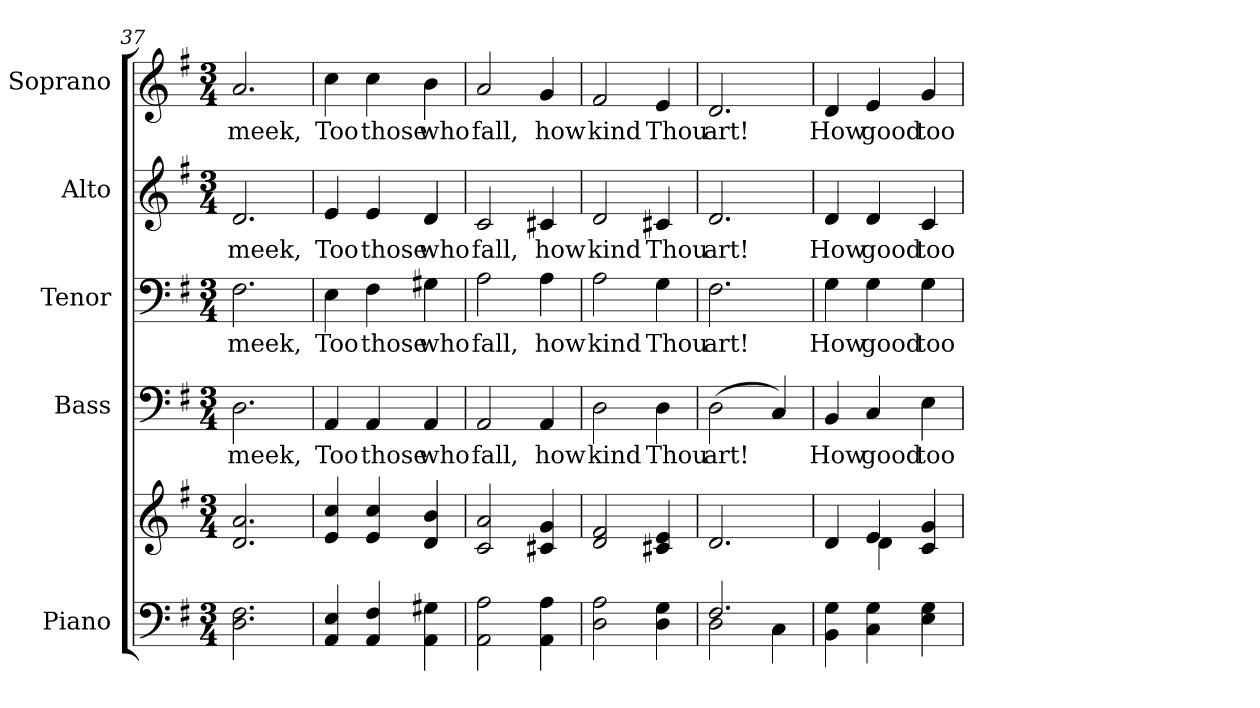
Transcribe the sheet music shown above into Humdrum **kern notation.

**kern	**kern	**kern	**text	**kern	**text	**kern	**text	**kern	**text
*part5	*part5	*part4	*part4	*part3	*part3	*part2	*part2	*part1	*part1
*staff6	*staff5	*staff4	*staff4	*staff3	*staff3	*staff2	*staff2	*staff1	*staff1
*I"Piano	*	*I"Bass	*	*I"Tenor	*	*I"Alto	*	*I"Soprano	*
*I'Pno.	*	*I'B.	*	*I'T.	*	*I'A.	*	*I'S.	*
*clefF4	*clefG2	*clefF4	*	*clefF4	*	*clefG2	*	*clefG2	*
*k[f#]	*k[f#]	*k[f#]	*	*k[f#]	*	*k[f#]	*	*k[f#]	*
*G:	*G:	*G:	*	*G:	*	*G:	*	*G:	*
*M3/4	*M3/4	*M3/4	*	*M3/4	*	*M3/4	*	*M3/4	*
=37	=37	=37	=37	=37	=37	=37	=37	=37	=37
!	!	!	!LO:LY:b:color=#000000	!	!	!	!	!	!
!	!	!	!	!	!LO:LY:b:color=#000000	!	!	!	!
!	!	!	!	!	!	!	!LO:LY:b:color=#000000	!	!
!	!	!	!	!	!	!	!	!	!LO:LY:b:color=#000000
2.Di\ 2.F#i	2.di/ 2.ai	2.Di\	meek,	2.F#i\	meek,	2.di/	meek,	2.ai/	meek,
=38	=38	=38	=38	=38	=38	=38	=38	=38	=38
!	!	!	!LO:LY:b:color=#000000	!	!	!	!	!	!
!	!	!	!	!	!LO:LY:b:color=#000000	!	!	!	!
!	!	!	!	!	!	!	!LO:LY:b:color=#000000	!	!
!	!	!	!	!	!	!	!	!	!LO:LY:b:color=#000000
4AAi/ 4Ei	4ei/ 4cci	4AAi/	Too	4Ei\	Too	4ei/	Too	4cci\	Too
!	!	!	!LO:LY:b:color=#000000	!	!	!	!	!	!
!	!	!	!	!	!LO:LY:b:color=#000000	!	!	!	!
!	!	!	!	!	!	!	!LO:LY:b:color=#000000	!	!
!	!	!	!	!	!	!	!	!	!LO:LY:b:color=#000000
4AAi/ 4F#i	4ei/ 4cci	4AAi/	those	4F#i\	those	4ei/	those	4cci\	those
!	!	!	!LO:LY:b:color=#000000	!	!	!	!	!	!
!	!	!	!	!	!LO:LY:b:color=#000000	!	!	!	!
!	!	!	!	!	!	!	!LO:LY:b:color=#000000	!	!
!	!	!	!	!	!	!	!	!	!LO:LY:b:color=#000000
4AAi\ 4G#Xi	4di/ 4bi	4AAi/	who	4G#Xi\	who	4di/	who	4bi\	who
!!LO:PB:g=z
=39	=39	=39	=39	=39	=39	=39	=39	=39	=39
!	!	!	!LO:LY:b:color=#000000	!	!	!	!	!	!
!	!	!	!	!	!LO:LY:b:color=#000000	!	!	!	!
!	!	!	!	!	!	!	!LO:LY:b:color=#000000	!	!
!	!	!	!	!	!	!	!	!	!LO:LY:b:color=#000000
2AAi\ 2Ai	2ci/ 2ai	2AAi/	fall,	2Ai\	fall,	2ci/	fall,	2ai/	fall,
!	!	!	!LO:LY:b:color=#000000	!	!	!	!	!	!
!	!	!	!	!	!LO:LY:b:color=#000000	!	!	!	!
!	!	!	!	!	!	!	!LO:LY:b:color=#000000	!	!
!	!	!	!	!	!	!	!	!	!LO:LY:b:color=#000000
4AAi\ 4Ai	4c#Xi/ 4gi	4AAi/	how	4Ai\	how	4c#Xi/	how	4gi/	how
=40	=40	=40	=40	=40	=40	=40	=40	=40	=40
!	!	!	!LO:LY:b:color=#000000	!	!	!	!	!	!
!	!	!	!	!	!LO:LY:b:color=#000000	!	!	!	!
!	!	!	!	!	!	!	!LO:LY:b:color=#000000	!	!
!	!	!	!	!	!	!	!	!	!LO:LY:b:color=#000000
2Di\ 2Ai	2di/ 2f#i	2Di\	kind	2Ai\	kind	2di/	kind	2f#i/	kind
!	!	!	!LO:LY:b:color=#000000	!	!	!	!	!	!
!	!	!	!	!	!LO:LY:b:color=#000000	!	!	!	!
!	!	!	!	!	!	!	!LO:LY:b:color=#000000	!	!
!	!	!	!	!	!	!	!	!	!LO:LY:b:color=#000000
4Di\ 4Gi	4c#Xi/ 4ei	4Di\	Thou	4Gi\	Thou	4c#Xi/	Thou	4ei/	Thou
=41	=41	=41	=41	=41	=41	=41	=41	=41	=41
*^	*	*	*	*	*	*	*	*	*
!	!	!	!	!LO:LY:b:color=#000000	!	!	!	!	!	!
!	!	!	!	!	!	!LO:LY:b:color=#000000	!	!	!	!
!	!	!	!	!	!	!	!	!LO:LY:b:color=#000000	!	!
!	!	!	!	!	!	!	!	!	!	!LO:LY:b:color=#000000
2.F#i/	2Di\	2.di/	(2Di\	art!	2.F#i\	art!	2.di/	art!	2.di/	art!
.	4Ci\	.	4Ci/)	.	.	.	.	.	.	.
*v	*v	*	*	*	*	*	*	*	*	*
!!LO:PB:g=z
=42	=42	=42	=42	=42	=42	=42	=42	=42	=42
*	*^	*	*	*	*	*	*	*	*
*^	*	*	*	*	*	*	*	*	*	*
!	!	!	!	!	!LO:LY:b:color=#000000	!	!	!	!	!	!
*v	*v	*	*	*	*	*	*	*	*	*	*
*^	*	*	*	*	*	*	*	*	*	*
!	!	!	!	!	!	!	!LO:LY:b:color=#000000	!	!	!	!
*v	*v	*	*	*	*	*	*	*	*	*	*
*^	*	*	*	*	*	*	*	*	*	*
!	!	!	!	!	!	!	!	!	!LO:LY:b:color=#000000	!	!
*v	*v	*	*	*	*	*	*	*	*	*	*
*^	*	*	*	*	*	*	*	*	*	*
!	!	!	!	!	!	!	!	!	!	!	!LO:LY:b:color=#000000
*v	*v	*	*	*	*	*	*	*	*	*	*
4BBi\ 4Gi	4di/	4ryy	4BBi/	How	4Gi\	How	4di/	How	4di/	How
!	!	!	!	!LO:LY:b:color=#000000	!	!	!	!	!	!
!	!	!	!	!	!	!LO:LY:b:color=#000000	!	!	!	!
!	!	!	!	!	!	!	!	!LO:LY:b:color=#000000	!	!
!	!	!	!	!	!	!	!	!	!	!LO:LY:b:color=#000000
4Ci\ 4Gi	4ei/	4di\	4Ci/	good	4Gi\	good	4di/	good	4ei/	good
!	!	!	!	!LO:LY:b:color=#000000	!	!	!	!	!	!
!	!	!	!	!	!	!LO:LY:b:color=#000000	!	!	!	!
!	!	!	!	!	!	!	!	!LO:LY:b:color=#000000	!	!
!	!	!	!	!	!	!	!	!	!	!LO:LY:b:color=#000000
4Ei\ 4Gi	4ci/ 4gi	4ryy	4Ei\	too	4Gi\	too	4ci/	too	4gi/	too
*	*v	*v	*	*	*	*	*	*	*	*
=	=	=	=	=	=	=	=	=	=
*-	*-	*-	*-	*-	*-	*-	*-	*-	*-
